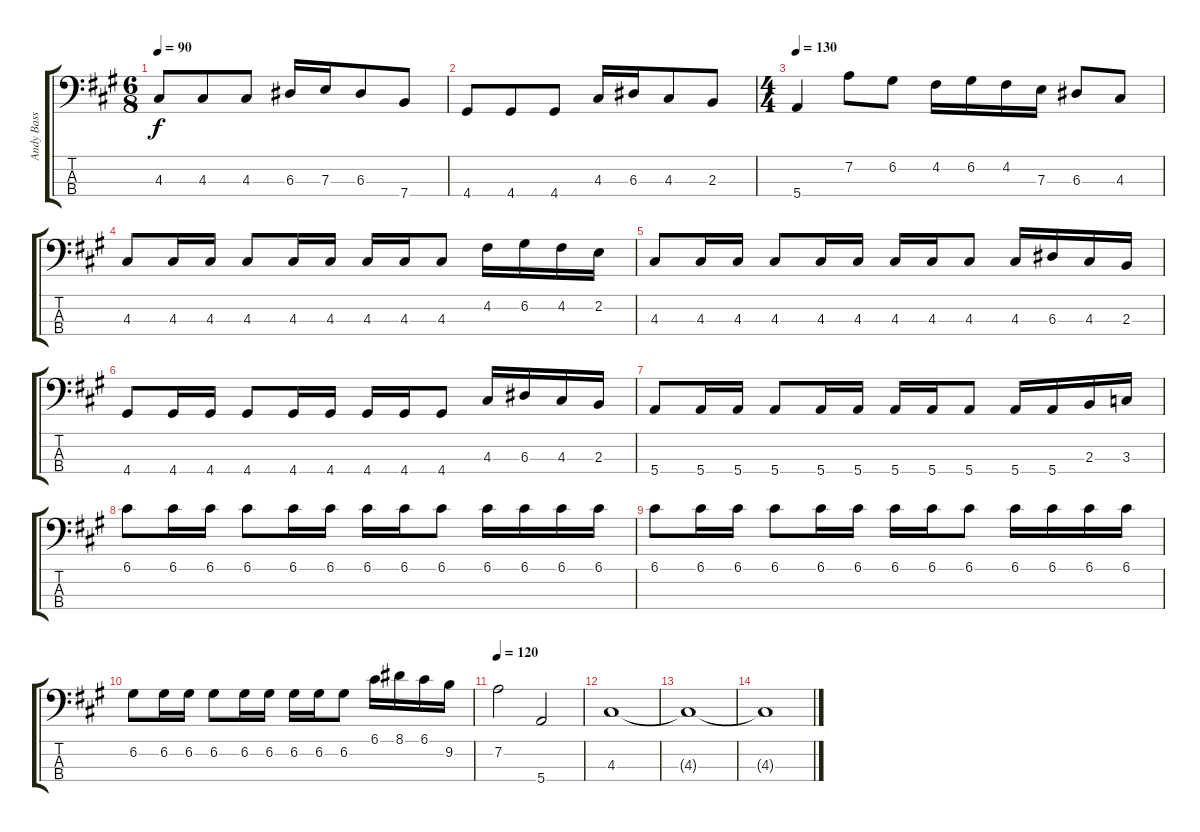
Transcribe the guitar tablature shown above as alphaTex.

\track ("Andy Bass" "Andy Bass") {instrument electricbasspick}
\staff {score tabs}
\tuning (G2 D2 A1 E1) {hide}
\ts (6 8)
\tempo 90
\clef f4
\ks a
4.3.8{dy f} 4.3.8 4.3.8 6.3.16 7.3.16 6.3.8 7.4.8 |
4.4.8 4.4.8 4.4.8 4.3.16 6.3.16 4.3.8 2.3.8 |
\ts (4 4)
\tempo 130
5.4.4 7.2.8 6.2.8 4.2.16 6.2.16 4.2.16 7.3.16 6.3.8 4.3.8 |
4.3.8 4.3.16 4.3.16 4.3.8 4.3.16 4.3.16 4.3.16 4.3.16 4.3.8 4.2.16 6.2.16 4.2.16 2.2.16 |
4.3.8 4.3.16 4.3.16 4.3.8 4.3.16 4.3.16 4.3.16 4.3.16 4.3.8 4.3.16 6.3.16 4.3.16 2.3.16 |
4.4.8 4.4.16 4.4.16 4.4.8 4.4.16 4.4.16 4.4.16 4.4.16 4.4.8 4.3.16 6.3.16 4.3.16 2.3.16 |
5.4.8 5.4.16 5.4.16 5.4.8 5.4.16 5.4.16 5.4.16 5.4.16 5.4.8 5.4.16 5.4.16 2.3.16 3.3.16 |
6.1.8 6.1.16 6.1.16 6.1.8 6.1.16 6.1.16 6.1.16 6.1.16 6.1.8 6.1.16 6.1.16 6.1.16 6.1.16 |
6.1.8 6.1.16 6.1.16 6.1.8 6.1.16 6.1.16 6.1.16 6.1.16 6.1.8 6.1.16 6.1.16 6.1.16 6.1.16 |
6.2.8 6.2.16 6.2.16 6.2.8 6.2.16 6.2.16 6.2.16 6.2.16 6.2.8 6.1.16 8.1.16 6.1.16 9.2.16 |
\tempo 120
7.2.2 5.4.2 |
4.3.1{instrument electricbassfinger} |
4.3{t}.1 |
4.3{t}.1
